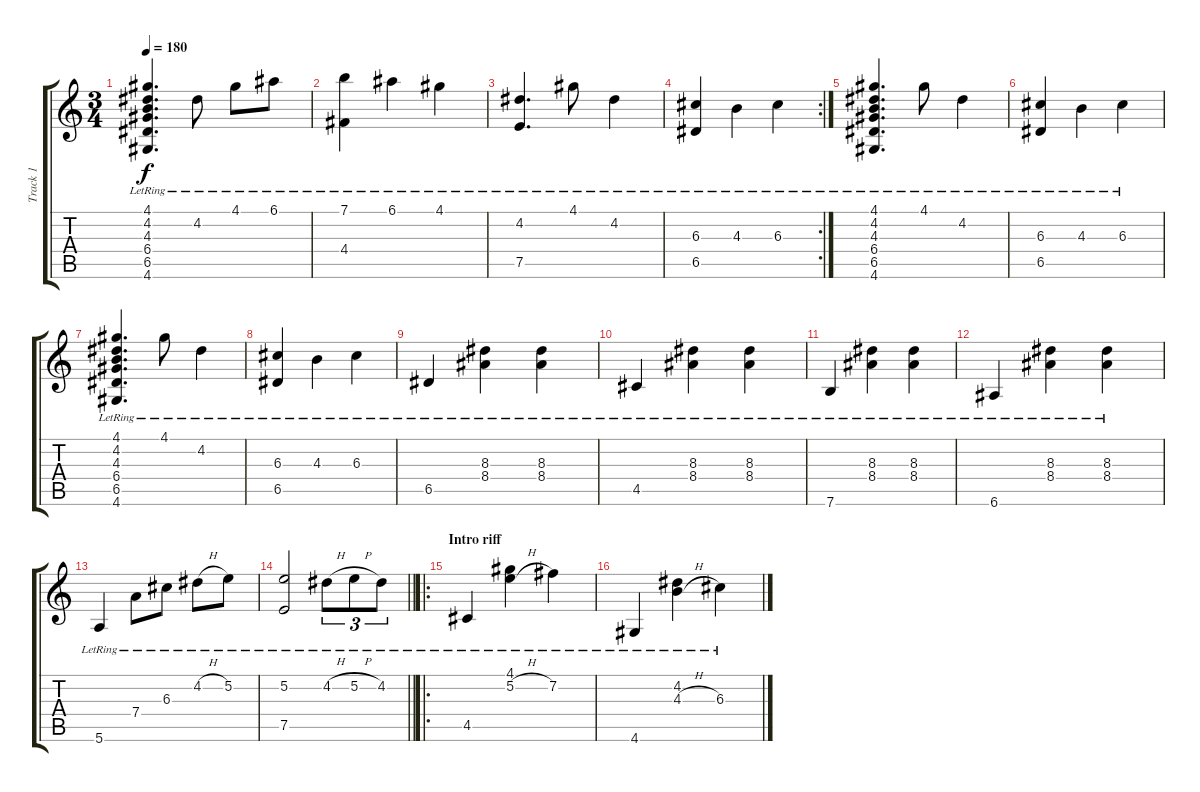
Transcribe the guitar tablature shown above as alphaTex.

\track ("Track 1" "Track 1") {instrument acousticguitarsteel}
\staff {score tabs}
\tuning (E4 B3 G3 D3 A2 E2) {hide}
\ts (3 4)
\tempo 180
\clef g2
\ks c
(4.1{lr} 4.2{lr} 4.3{lr} 6.4{lr} 6.5{lr} 4.6{lr}).4{d dy f} 4.2{lr}.8 4.1{lr}.8 6.1{lr}.8 |
(7.1{lr} 4.4{lr}).4 6.1{lr}.4 4.1{lr}.4 |
(4.2{lr} 7.5{lr}).4{d} 4.1{lr}.8 4.2{lr}.4 |
\rc 2
(6.3{lr} 6.5{lr}).4 4.3{lr}.4 6.3{lr}.4 |
(4.1{lr} 4.2{lr} 4.3{lr} 6.4{lr} 6.5{lr} 4.6{lr}).4{d} 4.1{lr}.8 4.2{lr}.4 |
(6.3{lr} 6.5{lr}).4 4.3{lr}.4 6.3{lr}.4 |
(4.1{lr} 4.2{lr} 4.3{lr} 6.4{lr} 6.5{lr} 4.6{lr}).4{d} 4.1{lr}.8 4.2{lr}.4 |
(6.3{lr} 6.5{lr}).4 4.3{lr}.4 6.3{lr}.4 |
6.5{lr}.4 (8.3{lr} 8.4{lr}).4 (8.3{lr} 8.4{lr}).4 |
4.5{lr}.4 (8.3{lr} 8.4{lr}).4 (8.3{lr} 8.4{lr}).4 |
7.6{lr}.4 (8.3{lr} 8.4{lr}).4 (8.3{lr} 8.4{lr}).4 |
6.6{lr}.4 (8.3{lr} 8.4{lr}).4 (8.3{lr} 8.4{lr}).4 |
5.6{lr}.4 7.4{lr}.8 6.3{lr}.8 4.2{h lr}.8 5.2{lr}.8 |
\barLineRight lightlight
(5.2{lr} 7.5{lr}).2 4.2{h lr}.8{tu (3 2)} 5.2{h lr}.8{tu (3 2)} 4.2{lr}.8{tu (3 2)} |
\ro
\section ("" "Intro riff")
4.5{lr}.4 (4.1{lr} 5.2{h lr}).4 7.2{lr}.4 |
4.6{lr}.4 (4.2{lr} 4.3{h lr}).4 6.3{lr}.4
